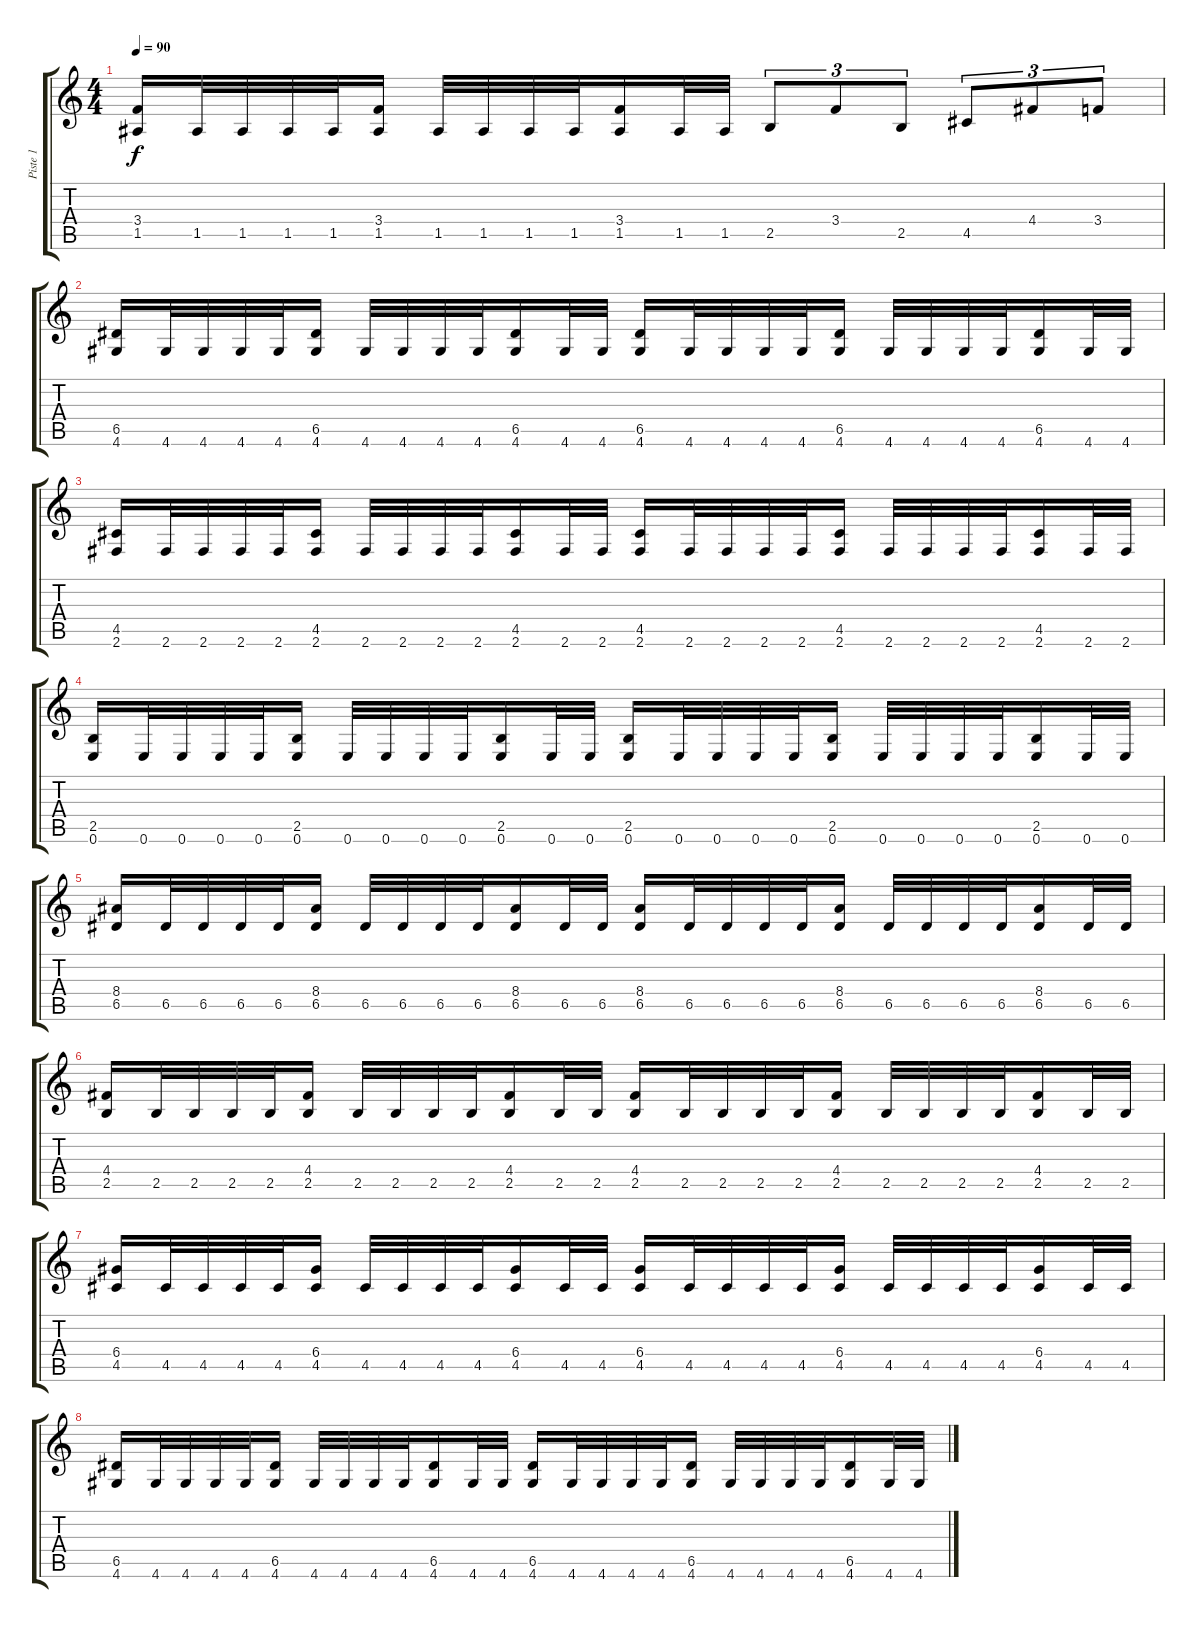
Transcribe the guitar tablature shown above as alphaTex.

\track ("Piste 1" "Piste 1") {instrument distortionguitar}
\staff {score tabs}
\tuning (E4 B3 G3 D3 A2 E2) {hide}
\ts (4 4)
\tempo 90
\clef g2
\ks c
(3.4 1.5).16{dy f} 1.5.32 1.5.32 1.5.32 1.5.32 (3.4 1.5).16 1.5.32 1.5.32 1.5.32 1.5.32 (3.4 1.5).16 1.5.32 1.5.32 2.5.8{tu (3 2)} 3.4.8{tu (3 2)} 2.5.8{tu (3 2)} 4.5.8{tu (3 2)} 4.4.8{tu (3 2)} 3.4.8{tu (3 2)} |
(6.5 4.6).16 4.6.32 4.6.32 4.6.32 4.6.32 (6.5 4.6).16 4.6.32 4.6.32 4.6.32 4.6.32 (6.5 4.6).16 4.6.32 4.6.32 (6.5 4.6).16 4.6.32 4.6.32 4.6.32 4.6.32 (6.5 4.6).16 4.6.32 4.6.32 4.6.32 4.6.32 (6.5 4.6).16 4.6.32 4.6.32 |
(4.5 2.6).16 2.6.32 2.6.32 2.6.32 2.6.32 (4.5 2.6).16 2.6.32 2.6.32 2.6.32 2.6.32 (4.5 2.6).16 2.6.32 2.6.32 (4.5 2.6).16 2.6.32 2.6.32 2.6.32 2.6.32 (4.5 2.6).16 2.6.32 2.6.32 2.6.32 2.6.32 (4.5 2.6).16 2.6.32 2.6.32 |
(2.5 0.6).16 0.6.32 0.6.32 0.6.32 0.6.32 (2.5 0.6).16 0.6.32 0.6.32 0.6.32 0.6.32 (2.5 0.6).16 0.6.32 0.6.32 (2.5 0.6).16 0.6.32 0.6.32 0.6.32 0.6.32 (2.5 0.6).16 0.6.32 0.6.32 0.6.32 0.6.32 (2.5 0.6).16 0.6.32 0.6.32 |
(8.4 6.5).16 6.5.32 6.5.32 6.5.32 6.5.32 (8.4 6.5).16 6.5.32 6.5.32 6.5.32 6.5.32 (8.4 6.5).16 6.5.32 6.5.32 (8.4 6.5).16 6.5.32 6.5.32 6.5.32 6.5.32 (8.4 6.5).16 6.5.32 6.5.32 6.5.32 6.5.32 (8.4 6.5).16 6.5.32 6.5.32 |
(4.4 2.5).16 2.5.32 2.5.32 2.5.32 2.5.32 (4.4 2.5).16 2.5.32 2.5.32 2.5.32 2.5.32 (4.4 2.5).16 2.5.32 2.5.32 (4.4 2.5).16 2.5.32 2.5.32 2.5.32 2.5.32 (4.4 2.5).16 2.5.32 2.5.32 2.5.32 2.5.32 (4.4 2.5).16 2.5.32 2.5.32 |
(6.4 4.5).16 4.5.32 4.5.32 4.5.32 4.5.32 (6.4 4.5).16 4.5.32 4.5.32 4.5.32 4.5.32 (6.4 4.5).16 4.5.32 4.5.32 (6.4 4.5).16 4.5.32 4.5.32 4.5.32 4.5.32 (6.4 4.5).16 4.5.32 4.5.32 4.5.32 4.5.32 (6.4 4.5).16 4.5.32 4.5.32 |
(6.5 4.6).16 4.6.32 4.6.32 4.6.32 4.6.32 (6.5 4.6).16 4.6.32 4.6.32 4.6.32 4.6.32 (6.5 4.6).16 4.6.32 4.6.32 (6.5 4.6).16 4.6.32 4.6.32 4.6.32 4.6.32 (6.5 4.6).16 4.6.32 4.6.32 4.6.32 4.6.32 (6.5 4.6).16 4.6.32 4.6.32
